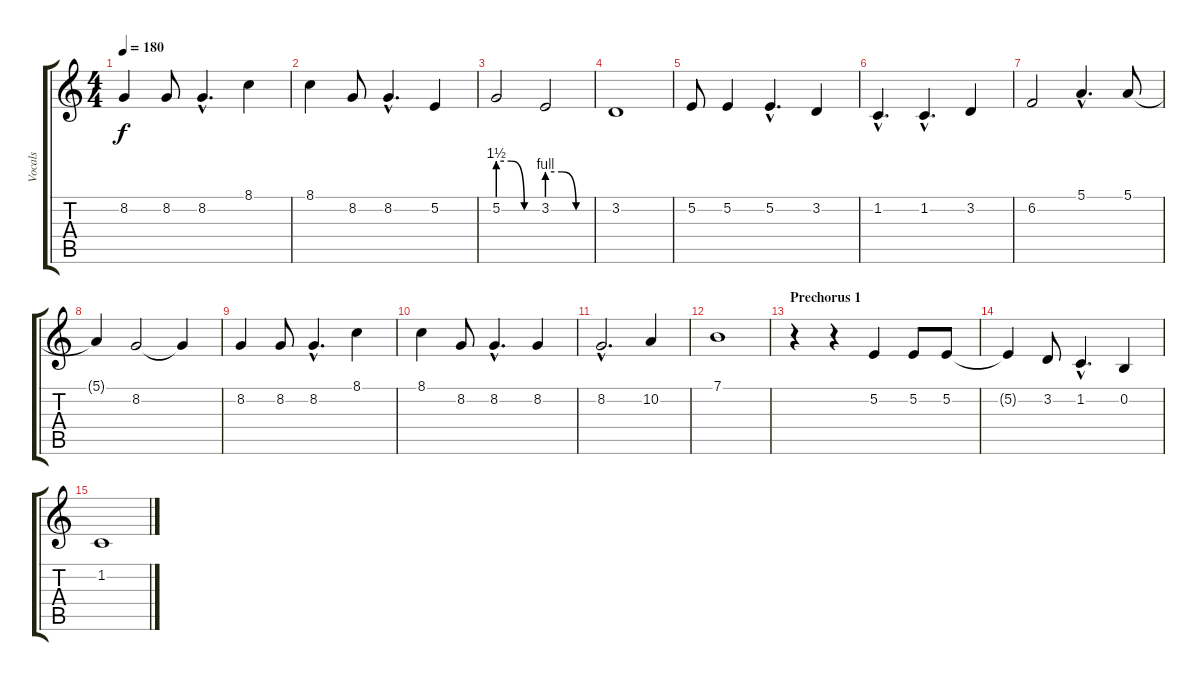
\track ("Vocals" "Vocals") {instrument lead2sawtooth}
\staff {score tabs}
\tuning (E4 B3 G3 D3 A2 E2) {hide}
\ts (4 4)
\tempo 180
\clef g2
\ks c
8.2.4{dy f} 8.2.8 8.2{hac}.4{d} 8.1.4 |
8.1.4 8.2.8 8.2{hac}.4{d} 5.2.4 |
5.2{be (custom 0 6 20 6 40 0 60 0)}.2 3.2{be (custom 0 4 20 4 40 0 60 0)}.2 |
3.2.1 |
5.2.8 5.2.4 5.2{hac}.4{d} 3.2.4 |
1.2{hac}.4{d} 1.2{hac}.4{d} 3.2.4 |
6.2.2 5.1{hac}.4{d} 5.1.8 |
5.1{t}.4 8.2.2 8.2{t}.4 |
8.2.4 8.2.8 8.2{hac}.4{d} 8.1.4 |
8.1.4 8.2.8 8.2{hac}.4{d} 8.2.4 |
8.2{hac}.2{d} 10.2.4 |
7.1.1 |
\section ("" "Prechorus 1")
r.4 r.4 5.2.4 5.2.8 5.2.8 |
5.2{t}.4 3.2.8 1.2{hac}.4{d} 0.2.4 |
1.2.1
